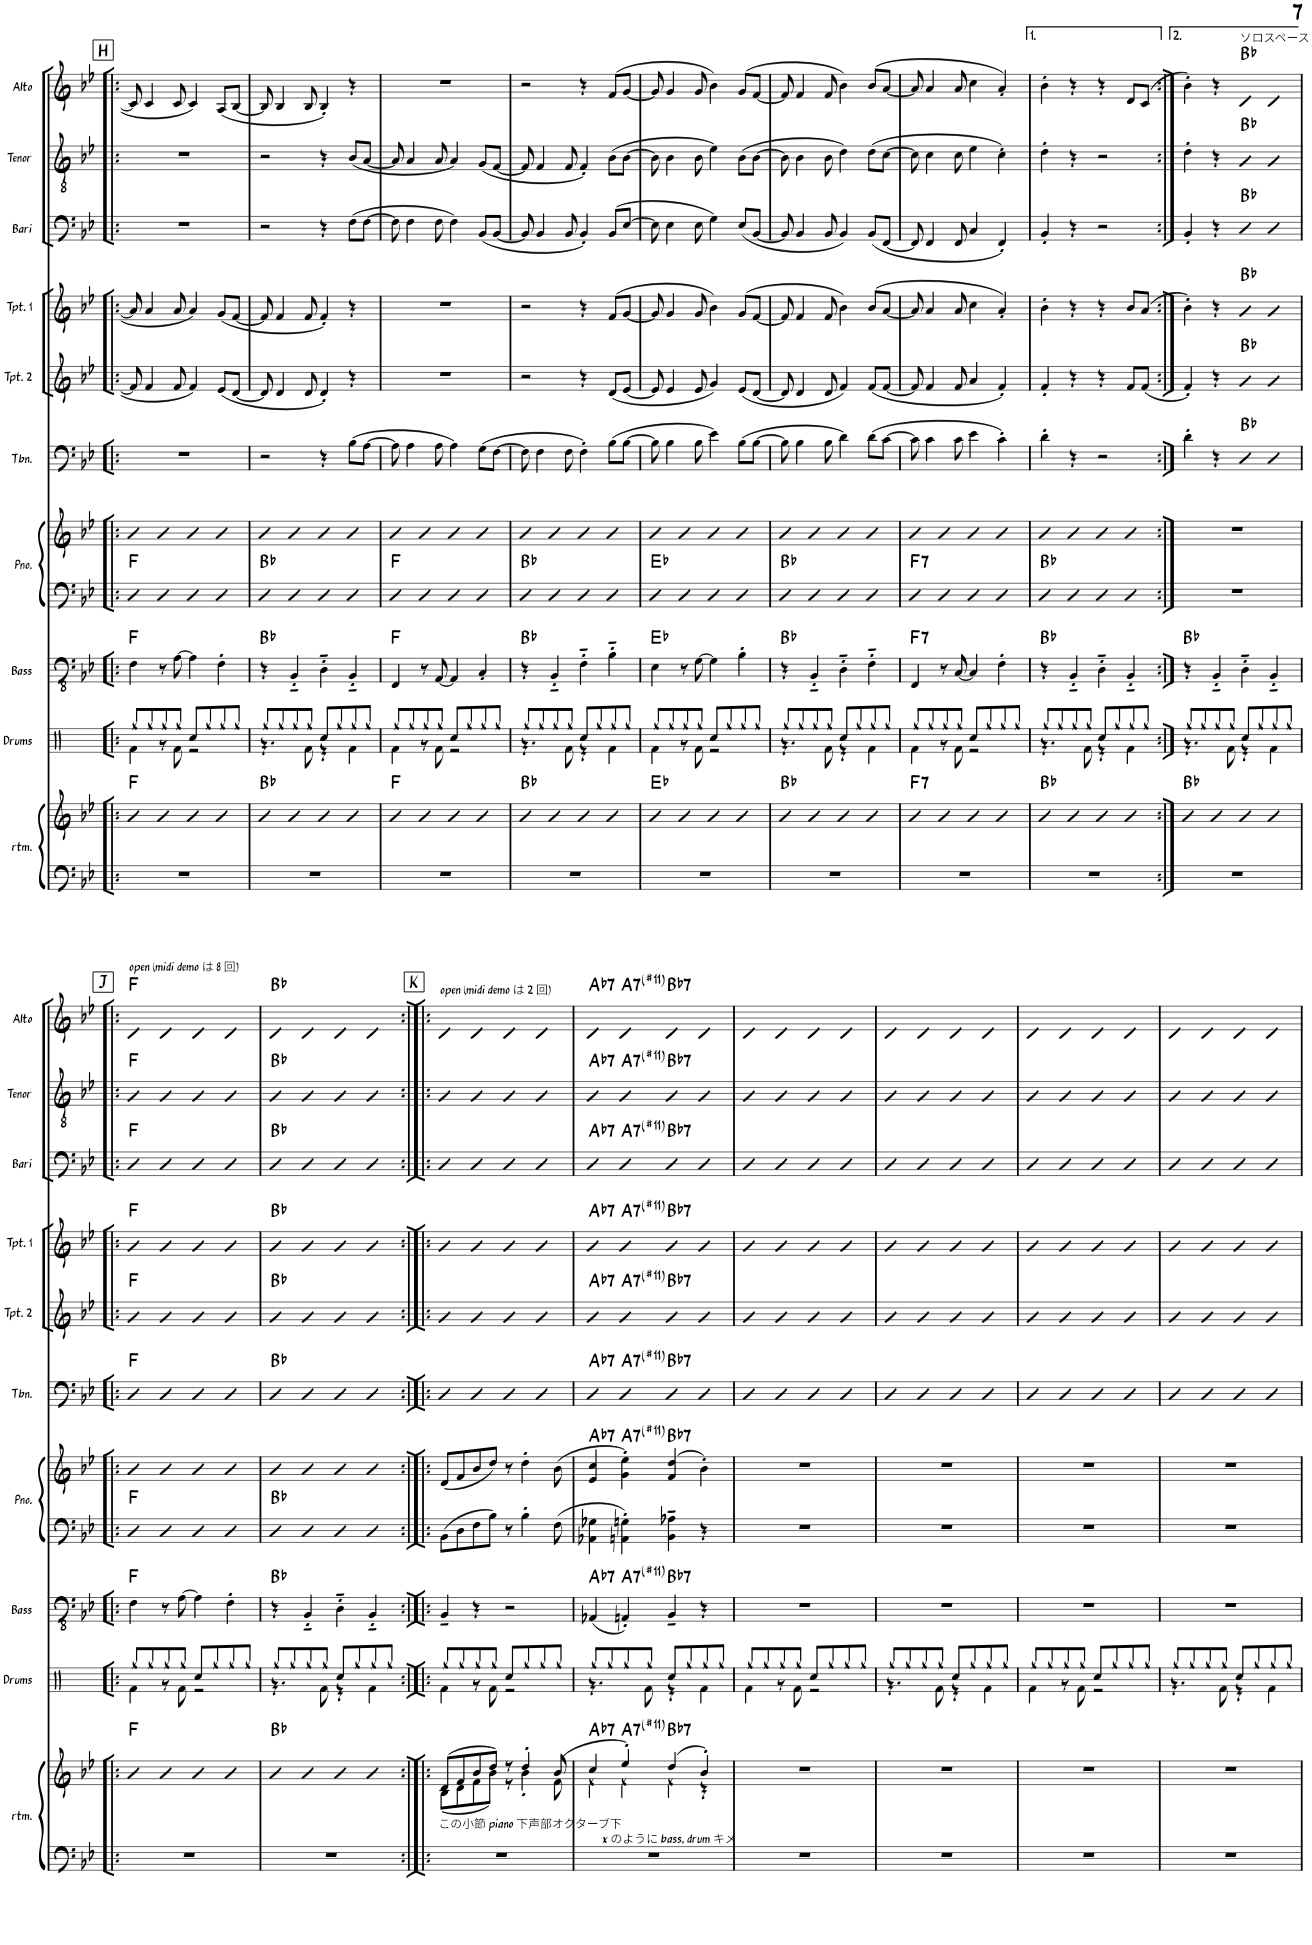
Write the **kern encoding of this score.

**kern	**kern	**harte	**kern	**kern	**harte	**kern	**kern	**harte	**kern	**harte	**kern	**harte	**kern	**harte	**kern	**harte	**kern	**harte	**kern	**harte
*part10	*part10	*part10	*part9	*part8	*part8	*part7	*part7	*part7	*part6	*part6	*part5	*part5	*part4	*part4	*part3	*part3	*part2	*part2	*part1	*part1
*staff12	*staff11	*	*staff10	*staff9	*	*staff8	*staff7	*	*staff6	*	*staff5	*	*staff4	*	*staff3	*	*staff2	*	*staff1	*
*I"Rhythm	*	*	*I"Drums	*I"Bass	*	*I"Piano	*	*	*I"Trombone 1	*	*I"Trumpet 2	*	*I"Trumpet 1	*	*I"Bari Sax	*	*I"Tenor Sax	*	*I"Alto Sax	*
*I'rtm.	*	*	*I'Drums	*I'Bass	*	*I'Pno.	*	*	*I'Tbn.	*	*I'Tpt. 2	*	*I'Tpt. 1	*	*I'Bari	*	*I'Tenor	*	*I'Alto	*
!!LO:PB:g=z
*clefF4	*clefG2	*	*clefX	*clefFv4	*	*clefF4	*clefG2	*	*clefF4	*	*clefG2	*	*clefG2	*	*clefF4	*	*clefGv2	*	*clefG2	*
*	*	*	*	*	*	*	*	*	*	*	*ITrd1c2	*	*ITrd1c2	*	*ITrd12c21	*	*ITrd8c14	*	*ITrd5c9	*
*k[b-e-]	*k[b-e-]	*	*k[]	*k[b-e-]	*	*k[b-e-]	*k[b-e-]	*	*k[b-e-]	*	*k[b-e-]	*	*k[b-e-]	*	*k[b-e-]	*	*k[b-e-]	*	*k[b-e-]	*
*M4/4	*M4/4	*	*M4/4	*M4/4	*	*M4/4	*M4/4	*	*M4/4	*	*M4/4	*	*M4/4	*	*M4/4	*	*M4/4	*	*M4/4	*
!!LO:REH:place=s1:a:B:rj:fs=14:t=H
=99!|:	=99!|:	=99!|:	=99!|:	=99!|:	=99!|:	=99!|:	=99!|:	=99!|:	=99!|:	=99!|:	=99!|:	=99!|:	=99!|:	=99!|:	=99!|:	=99!|:	=99!|:	=99!|:	=99!|:	=99!|:
*	*	*	*^	*	*	*	*	*	*	*	*	*	*	*	*	*	*	*	*	*
1r	4b-	F:maj	8Rgg/L	4Rf\	4FF\	F:maj	4D	4b-	F:maj	1r	.	8f/]	.	8a/]	.	1r	.	1r	.	8c/]	.
.	.	.	8Rgg/	.	.	.	.	.	.	.	.	4f/	.	4a/	.	.	.	.	.	4c/	.
.	4b-	.	8Rgg/	8r	8r	.	4D	4b-	.	.	.	.	.	.	.	.	.	.	.	.	.
.	.	.	8Rgg/J	8Rf\	[8AA\	.	.	.	.	.	.	8f/	.	8a/	.	.	.	.	.	8c/	.
.	4b-	.	8Rcc/L	2r	4AA\]	.	4D	4b-	.	.	.	4f/	.	4a/	.	.	.	.	.	4c/	.
.	.	.	8Rgg/	.	.	.	.	.	.	.	.	.	.	.	.	.	.	.	.	.	.
.	4b-	.	8Rgg/	.	4FF'\	.	4D	4b-	.	.	.	(8e-/L	.	(8g/L	.	.	.	.	.	(8A/L	.
.	.	.	8Rgg/J	.	.	.	.	.	.	.	.	[8d/J	.	[8f/J	.	.	.	.	.	[8B-/J	.
=100	=100	=100	=100	=100	=100	=100	=100	=100	=100	=100	=100	=100	=100	=100	=100	=100	=100	=100	=100	=100	=100
1r	4b-	Bb:maj	8Rgg/L	4.r	4r	Bb:maj	4D	4b-	Bb:maj	2r	.	8d/]	.	8f/]	.	2r	.	2r	.	8B-/]	.
.	.	.	8Rgg/	.	.	.	.	.	.	.	.	4d/	.	4f/	.	.	.	.	.	4B-/	.
.	4b-	.	8Rgg/	.	4BBB-'~/	.	4D	4b-	.	.	.	.	.	.	.	.	.	.	.	.	.
.	.	.	8Rgg/J	8Rf\	.	.	.	.	.	.	.	8d/	.	8f/	.	.	.	.	.	8B-/	.
.	4b-	.	8Rcc/L	4r	4DD'~\	.	4D	4b-	.	4r	.	4d'/)	.	4f'/)	.	4r	.	4r	.	4B-'/)	.
.	.	.	8Rgg/	.	.	.	.	.	.	.	.	.	.	.	.	.	.	.	.	.	.
.	4b-	.	8Rgg/	4Rf\	4BBB-'~/	.	4D	4b-	.	(8B-\L	.	4r	.	4r	.	(8F\L	.	(8B-/L	.	4r	.
.	.	.	8Rgg/J	.	.	.	.	.	.	[8A\J	.	.	.	.	.	[8F\J	.	[8A/J	.	.	.
=101	=101	=101	=101	=101	=101	=101	=101	=101	=101	=101	=101	=101	=101	=101	=101	=101	=101	=101	=101	=101	=101
1r	4b-	F:maj	8Rgg/L	4Rf\	4FFF/	F:maj	4D	4b-	F:maj	8A\]	.	1r	.	1r	.	8F\]	.	8A/]	.	1r	.
.	.	.	8Rgg/	.	.	.	.	.	.	4A\	.	.	.	.	.	4F\	.	4A/	.	.	.
.	4b-	.	8Rgg/	8r	8r	.	4D	4b-	.	.	.	.	.	.	.	.	.	.	.	.	.
.	.	.	8Rgg/J	8Rf\	[8AAA/	.	.	.	.	8A\	.	.	.	.	.	8F\	.	8A/	.	.	.
.	4b-	.	8Rcc/L	2r	4AAA/]	.	4D	4b-	.	4A\)	.	.	.	.	.	4F\)	.	4A/)	.	.	.
.	.	.	8Rgg/	.	.	.	.	.	.	.	.	.	.	.	.	.	.	.	.	.	.
.	4b-	.	8Rgg/	.	4CC'/	.	4D	4b-	.	(8G\L	.	.	.	.	.	(8BB-/L	.	(8G/L	.	.	.
.	.	.	8Rgg/J	.	.	.	.	.	.	[8F\J	.	.	.	.	.	[8BB-/J	.	[8F/J	.	.	.
=102	=102	=102	=102	=102	=102	=102	=102	=102	=102	=102	=102	=102	=102	=102	=102	=102	=102	=102	=102	=102	=102
1r	4b-	Bb:maj	8Rgg/L	4.r	4r	Bb:maj	4D	4b-	Bb:maj	8F\]	.	2r	.	2r	.	8BB-/]	.	8F/]	.	2r	.
.	.	.	8Rgg/	.	.	.	.	.	.	4F\	.	.	.	.	.	4BB-/	.	4F/	.	.	.
.	4b-	.	8Rgg/	.	4BBB-'~/	.	4D	4b-	.	.	.	.	.	.	.	.	.	.	.	.	.
.	.	.	8Rgg/J	8Rf\	.	.	.	.	.	8F\	.	.	.	.	.	8BB-/	.	8F/	.	.	.
.	4b-	.	8Rcc/L	4r	4FF'~\	.	4D	4b-	.	4F'\)	.	4r	.	4r	.	4BB-'/)	.	4F'/)	.	4r	.
.	.	.	8Rgg/	.	.	.	.	.	.	.	.	.	.	.	.	.	.	.	.	.	.
.	4b-	.	8Rgg/	4Rf\	4BB-'~\	.	4D	4b-	.	(8B-\L	.	(8d/L	.	(8f/L	.	(8BB-/L	.	(8B-\L	.	(8f/L	.
.	.	.	8Rgg/J	.	.	.	.	.	.	[8B-\J	.	[8e-/J	.	[8g/J	.	[8E-/J	.	[8B-\J	.	[8g/J	.
=103	=103	=103	=103	=103	=103	=103	=103	=103	=103	=103	=103	=103	=103	=103	=103	=103	=103	=103	=103	=103	=103
1r	4b-	Eb:maj	8Rgg/L	4Rf\	4EE-\	Eb:maj	4D	4b-	Eb:maj	8B-\]	.	8e-/]	.	8g/]	.	8E-\]	.	8B-\]	.	8g/]	.
.	.	.	8Rgg/	.	.	.	.	.	.	4B-\	.	4e-/	.	4g/	.	4E-\	.	4B-\	.	4g/	.
.	4b-	.	8Rgg/	8r	8r	.	4D	4b-	.	.	.	.	.	.	.	.	.	.	.	.	.
.	.	.	8Rgg/J	8Rf\	[8GG\	.	.	.	.	8B-\	.	8e-/	.	8g/	.	8E-\	.	8B-\	.	8g/	.
.	4b-	.	8Rcc/L	2r	4GG\]	.	4D	4b-	.	4e-\)	.	4g/)	.	4b-\)	.	4G\)	.	4e-\)	.	4b-\)	.
.	.	.	8Rgg/	.	.	.	.	.	.	.	.	.	.	.	.	.	.	.	.	.	.
.	4b-	.	8Rgg/	.	4BB-'\	.	4D	4b-	.	(8B-\L	.	(8e-/L	.	(8g/L	.	(8E-/L	.	(8B-\L	.	(8g/L	.
.	.	.	8Rgg/J	.	.	.	.	.	.	[8B-\J	.	[8d/J	.	[8f/J	.	[8BB-/J	.	[8B-\J	.	[8f/J	.
=104	=104	=104	=104	=104	=104	=104	=104	=104	=104	=104	=104	=104	=104	=104	=104	=104	=104	=104	=104	=104	=104
1r	4b-	Bb:maj	8Rgg/L	4.r	4r	Bb:maj	4D	4b-	Bb:maj	8B-\]	.	8d/]	.	8f/]	.	8BB-/]	.	8B-\]	.	8f/]	.
.	.	.	8Rgg/	.	.	.	.	.	.	4B-\	.	4d/	.	4f/	.	4BB-/	.	4B-\	.	4f/	.
.	4b-	.	8Rgg/	.	4BBB-'~/	.	4D	4b-	.	.	.	.	.	.	.	.	.	.	.	.	.
.	.	.	8Rgg/J	8Rf\	.	.	.	.	.	8B-\	.	8d/	.	8f/	.	8BB-/	.	8B-\	.	8f/	.
.	4b-	.	8Rcc/L	4r	4DD'~\	.	4D	4b-	.	4d\)	.	4f/)	.	4b-\)	.	4BB-/)	.	4d\)	.	4b-\)	.
.	.	.	8Rgg/	.	.	.	.	.	.	.	.	.	.	.	.	.	.	.	.	.	.
.	4b-	.	8Rgg/	4Rf\	4FF'~\	.	4D	4b-	.	(8d\L	.	(8f/L	.	(8b-/L	.	(8BB-/L	.	(8d\L	.	(8b-/L	.
.	.	.	8Rgg/J	.	.	.	.	.	.	[8c\J	.	[8f/J	.	[8a/J	.	[8FF/J	.	[8c\J	.	[8a/J	.
=105	=105	=105	=105	=105	=105	=105	=105	=105	=105	=105	=105	=105	=105	=105	=105	=105	=105	=105	=105	=105	=105
!	!	!LO:H:kt=7	!	!	!	!LO:H:kt=7	!	!	!LO:H:kt=7	!	!	!	!	!	!	!	!	!	!	!	!
1r	4b-	F:7	8Rgg/L	4Rf\	4FFF/	F:7	4D	4b-	F:7	8c\]	.	8f/]	.	8a/]	.	8FF/]	.	8c\]	.	8a/]	.
.	.	.	8Rgg/	.	.	.	.	.	.	4c\	.	4f/	.	4a/	.	4FF/	.	4c\	.	4a/	.
.	4b-	.	8Rgg/	8r	8r	.	4D	4b-	.	.	.	.	.	.	.	.	.	.	.	.	.
.	.	.	8Rgg/J	8Rf\	[8CC/	.	.	.	.	8c\	.	8f/	.	8a/	.	8FF/	.	8c\	.	8a/	.
.	4b-	.	8Rcc/L	2r	4CC/]	.	4D	4b-	.	4e-\	.	4a/	.	4cc\	.	4C/	.	4e-\	.	4cc\	.
.	.	.	8Rgg/	.	.	.	.	.	.	.	.	.	.	.	.	.	.	.	.	.	.
.	4b-	.	8Rgg/	.	4FF'\	.	4D	4b-	.	4c'\)	.	4f'/)	.	4a'/)	.	4FF'/)	.	4c'\)	.	4a'/)	.
.	.	.	8Rgg/J	.	.	.	.	.	.	.	.	.	.	.	.	.	.	.	.	.	.
=106	=106	=106	=106	=106	=106	=106	=106	=106	=106	=106	=106	=106	=106	=106	=106	=106	=106	=106	=106	=106	=106
1r	4b-	Bb:maj	8Rgg/L	4.r	4r	Bb:maj	4D	4b-	Bb:maj	4d'\	.	4f'/	.	4b-'\	.	4BB-'/	.	4d'\	.	4b-'\	.
.	.	.	8Rgg/	.	.	.	.	.	.	.	.	.	.	.	.	.	.	.	.	.	.
.	4b-	.	8Rgg/	.	4BBB-'~/	.	4D	4b-	.	4r	.	4r	.	4r	.	4r	.	4r	.	4r	.
.	.	.	8Rgg/J	8Rf\	.	.	.	.	.	.	.	.	.	.	.	.	.	.	.	.	.
.	4b-	.	8Rcc/L	4r	4DD'~\	.	4D	4b-	.	2r	.	4r	.	4r	.	2r	.	2r	.	4r	.
.	.	.	8Rgg/	.	.	.	.	.	.	.	.	.	.	.	.	.	.	.	.	.	.
.	4b-	.	8Rgg/	4Rf\	4BBB-'~/	.	4D	4b-	.	.	.	8f/L	.	8b-/L	.	.	.	.	.	8d/L	.
.	.	.	8Rgg/J	.	.	.	.	.	.	.	.	(8f/J	.	(8a/J	.	.	.	.	.	(8c/J	.
=107:|!	=107:|!	=107:|!	=107:|!	=107:|!	=107:|!	=107:|!	=107:|!	=107:|!	=107:|!	=107:|!	=107:|!	=107:|!	=107:|!	=107:|!	=107:|!	=107:|!	=107:|!	=107:|!	=107:|!	=107:|!	=107:|!
1r	4b-	Bb:maj	8Rgg/L	4.r	4r	Bb:maj	1r	1r	.	4d'\	.	4f'/)	.	4b-'\)	.	4BB-'/	.	4d'\	.	4b-'\)	.
.	.	.	8Rgg/	.	.	.	.	.	.	.	.	.	.	.	.	.	.	.	.	.	.
.	4b-	.	8Rgg/	.	4BBB-'~/	.	.	.	.	4r	.	4r	.	4r	.	4r	.	4r	.	4r	.
.	.	.	8Rgg/J	8Rf\	.	.	.	.	.	.	.	.	.	.	.	.	.	.	.	.	.
!	!	!	!	!	!	!	!	!	!	!	!	!	!	!	!	!	!	!	!	!LO:TX:a:t=ソロスペース	!
.	4b-	.	8Rcc/L	4r	4DD'~\	.	.	.	.	4D	Bb:maj	4a	Bb:maj	4a	Bb:maj	4D	Bb:maj	4A	Bb:maj	4d	Bb:maj
.	.	.	8Rgg/	.	.	.	.	.	.	.	.	.	.	.	.	.	.	.	.	.	.
.	4b-	.	8Rgg/	4Rf\	4BBB-'~/	.	.	.	.	4D	.	4a	.	4a	.	4D	.	4A	.	4d	.
.	.	.	8Rgg/J	.	.	.	.	.	.	.	.	.	.	.	.	.	.	.	.	.	.
!!LO:LB:g=z
!!LO:REH:place=s1:a:B:rj:fs=14:t=J
=108!|:	=108!|:	=108!|:	=108!|:	=108!|:	=108!|:	=108!|:	=108!|:	=108!|:	=108!|:	=108!|:	=108!|:	=108!|:	=108!|:	=108!|:	=108!|:	=108!|:	=108!|:	=108!|:	=108!|:	=108!|:	=108!|:
!	!	!	!	!	!	!	!	!	!	!	!	!	!	!	!	!	!	!	!	!LO:TX:a:t=open (midi demo は 8 回)	!
1r	4b-	F:maj	8Rgg/L	4Rf\	4FF\	F:maj	4D	4b-	F:maj	4D	F:maj	4a	F:maj	4a	F:maj	4D	F:maj	4A	F:maj	4d	F:maj
.	.	.	8Rgg/	.	.	.	.	.	.	.	.	.	.	.	.	.	.	.	.	.	.
.	4b-	.	8Rgg/	8r	8r	.	4D	4b-	.	4D	.	4a	.	4a	.	4D	.	4A	.	4d	.
.	.	.	8Rgg/J	8Rf\	[8AA\	.	.	.	.	.	.	.	.	.	.	.	.	.	.	.	.
.	4b-	.	8Rcc/L	2r	4AA\]	.	4D	4b-	.	4D	.	4a	.	4a	.	4D	.	4A	.	4d	.
.	.	.	8Rgg/	.	.	.	.	.	.	.	.	.	.	.	.	.	.	.	.	.	.
.	4b-	.	8Rgg/	.	4FF'\	.	4D	4b-	.	4D	.	4a	.	4a	.	4D	.	4A	.	4d	.
.	.	.	8Rgg/J	.	.	.	.	.	.	.	.	.	.	.	.	.	.	.	.	.	.
=109	=109	=109	=109	=109	=109	=109	=109	=109	=109	=109	=109	=109	=109	=109	=109	=109	=109	=109	=109	=109	=109
1r	4b-	Bb:maj	8Rgg/L	4.r	4r	Bb:maj	4D	4b-	Bb:maj	4D	Bb:maj	4a	Bb:maj	4a	Bb:maj	4D	Bb:maj	4A	Bb:maj	4d	Bb:maj
.	.	.	8Rgg/	.	.	.	.	.	.	.	.	.	.	.	.	.	.	.	.	.	.
.	4b-	.	8Rgg/	.	4BBB-'~/	.	4D	4b-	.	4D	.	4a	.	4a	.	4D	.	4A	.	4d	.
.	.	.	8Rgg/J	8Rf\	.	.	.	.	.	.	.	.	.	.	.	.	.	.	.	.	.
.	4b-	.	8Rcc/L	4r	4DD'~\	.	4D	4b-	.	4D	.	4a	.	4a	.	4D	.	4A	.	4d	.
.	.	.	8Rgg/	.	.	.	.	.	.	.	.	.	.	.	.	.	.	.	.	.	.
.	4b-	.	8Rgg/	4Rf\	4BBB-'~/	.	4D	4b-	.	4D	.	4a	.	4a	.	4D	.	4A	.	4d	.
.	.	.	8Rgg/J	.	.	.	.	.	.	.	.	.	.	.	.	.	.	.	.	.	.
!!LO:REH:place=s1:a:B:rj:fs=14:t=K
=110:|!|:	=110:|!|:	=110:|!|:	=110:|!|:	=110:|!|:	=110:|!|:	=110:|!|:	=110:|!|:	=110:|!|:	=110:|!|:	=110:|!|:	=110:|!|:	=110:|!|:	=110:|!|:	=110:|!|:	=110:|!|:	=110:|!|:	=110:|!|:	=110:|!|:	=110:|!|:	=110:|!|:	=110:|!|:
*	*^	*	*	*	*	*	*	*	*	*	*	*	*	*	*	*	*	*	*	*	*
!	!	!	!	!	!	!	!	!	!	!	!	!	!	!	!	!	!	!	!	!	!LO:TX:a:t=open (midi demo は 2 回)	!
!	!LO:TX:b:t=この小節 piano 下声部オクターブ下	!	!	!	!	!	!	!	!	!	!	!	!	!	!	!	!	!	!	!	!	!
1r	(8d/L	(8B-\L	.	8Rgg/L	4Rf\	4BBB-~/	.	8BB-\L	(8d/L	.	4D	.	4a	.	4a	.	4D	.	4A	.	4d	.
.	8f/	8d\	.	8Rgg/	.	.	.	8D\	8f/	.	.	.	.	.	.	.	.	.	.	.	.	.
.	8b-/	8f\	.	8Rgg/	8r	4r	.	8F\	8b-/	.	4D	.	4a	.	4a	.	4D	.	4A	.	4d	.
.	8dd/J)	8b-\J)	.	8Rgg/J	8Rf\	.	.	8B-\J	8dd/J)	.	.	.	.	.	.	.	.	.	.	.	.	.
.	8r	8r	.	8Rcc/L	2r	2r	.	8r	8r	.	4D	.	4a	.	4a	.	4D	.	4A	.	4d	.
.	4dd'/	4b-'\	.	8Rgg/	.	.	.	4B-'\	4dd'\	.	.	.	.	.	.	.	.	.	.	.	.	.
.	.	.	.	8Rgg/	.	.	.	.	.	.	4D	.	4a	.	4a	.	4D	.	4A	.	4d	.
.	(8b-/	8f\	.	8Rgg/J	.	.	.	8F\	(8b-\	.	.	.	.	.	.	.	.	.	.	.	.	.
=111	=111	=111	=111	=111	=111	=111	=111	=111	=111	=111	=111	=111	=111	=111	=111	=111	=111	=111	=111	=111	=111	=111
!	!LO:TX:b:t=x のように bass, drum キメ	!	!LO:H:kt=7	!	!	!	!LO:H:kt=7	!	!	!LO:H:kt=7	!	!LO:H:kt=7	!	!LO:H:kt=7	!	!LO:H:kt=7	!	!LO:H:kt=7	!	!LO:H:kt=7	!	!LO:H:kt=7
1r	4cc/	4f\	Ab:7	8Rgg/L	4.r	(4AAA-X/	Ab:7	4AA-X\ 4G-X\	4e-/ 4cc/	Ab:7	4D	Ab:7	4a	Ab:7	4a	Ab:7	4D	Ab:7	4A	Ab:7	4d	Ab:7
.	.	.	.	8Rgg/	.	.	.	.	.	.	.	.	.	.	.	.	.	.	.	.	.	.
!	!	!	!LO:H:kt=7	!	!	!	!LO:H:kt=7	!	!	!LO:H:kt=7	!	!LO:H:kt=7	!	!LO:H:kt=7	!	!LO:H:kt=7	!	!LO:H:kt=7	!	!LO:H:kt=7	!	!LO:H:kt=7
.	4ee-'/)	4f\	A:7(#11)	8Rgg/	.	4AAAn'/)	A:7(#11)	4AAn\' 4Gn\'	4g\' 4ee-\')	A:7(#11)	4D	A:7(#11)	4a	A:7(#11)	4a	A:7(#11)	4D	A:7(#11)	4A	A:7(#11)	4d	A:7(#11)
.	.	.	.	8Rgg/J	8Rf\	.	.	.	.	.	.	.	.	.	.	.	.	.	.	.	.	.
!	!	!	!LO:H:kt=7	!	!	!	!LO:H:kt=7	!	!	!LO:H:kt=7	!	!LO:H:kt=7	!	!LO:H:kt=7	!	!LO:H:kt=7	!	!LO:H:kt=7	!	!LO:H:kt=7	!	!LO:H:kt=7
.	(4dd/	4f\	Bb:7	8Rcc/L	4r	4BBB-~/	Bb:7	4BB-\~ 4A-X\~	(4f/ 4dd/	Bb:7	4D	Bb:7	4a	Bb:7	4a	Bb:7	4D	Bb:7	4A	Bb:7	4d	Bb:7
.	.	.	.	8Rgg/	.	.	.	.	.	.	.	.	.	.	.	.	.	.	.	.	.	.
.	4b-'/)	4r	.	8Rgg/	4Rf\	4r	.	4r	4b-'\)	.	4D	.	4a	.	4a	.	4D	.	4A	.	4d	.
.	.	.	.	8Rgg/J	.	.	.	.	.	.	.	.	.	.	.	.	.	.	.	.	.	.
*	*v	*v	*	*	*	*	*	*	*	*	*	*	*	*	*	*	*	*	*	*	*	*
=112	=112	=112	=112	=112	=112	=112	=112	=112	=112	=112	=112	=112	=112	=112	=112	=112	=112	=112	=112	=112	=112
1r	1r	.	8Rgg/L	4Rf\	1r	.	1r	1r	.	4D	.	4a	.	4a	.	4D	.	4A	.	4d	.
.	.	.	8Rgg/	.	.	.	.	.	.	.	.	.	.	.	.	.	.	.	.	.	.
.	.	.	8Rgg/	8r	.	.	.	.	.	4D	.	4a	.	4a	.	4D	.	4A	.	4d	.
.	.	.	8Rgg/J	8Rf\	.	.	.	.	.	.	.	.	.	.	.	.	.	.	.	.	.
.	.	.	8Rcc/L	2r	.	.	.	.	.	4D	.	4a	.	4a	.	4D	.	4A	.	4d	.
.	.	.	8Rgg/	.	.	.	.	.	.	.	.	.	.	.	.	.	.	.	.	.	.
.	.	.	8Rgg/	.	.	.	.	.	.	4D	.	4a	.	4a	.	4D	.	4A	.	4d	.
.	.	.	8Rgg/J	.	.	.	.	.	.	.	.	.	.	.	.	.	.	.	.	.	.
=113	=113	=113	=113	=113	=113	=113	=113	=113	=113	=113	=113	=113	=113	=113	=113	=113	=113	=113	=113	=113	=113
1r	1r	.	8Rgg/L	4.r	1r	.	1r	1r	.	4D	.	4a	.	4a	.	4D	.	4A	.	4d	.
.	.	.	8Rgg/	.	.	.	.	.	.	.	.	.	.	.	.	.	.	.	.	.	.
.	.	.	8Rgg/	.	.	.	.	.	.	4D	.	4a	.	4a	.	4D	.	4A	.	4d	.
.	.	.	8Rgg/J	8Rf\	.	.	.	.	.	.	.	.	.	.	.	.	.	.	.	.	.
.	.	.	8Rcc/L	4r	.	.	.	.	.	4D	.	4a	.	4a	.	4D	.	4A	.	4d	.
.	.	.	8Rgg/	.	.	.	.	.	.	.	.	.	.	.	.	.	.	.	.	.	.
.	.	.	8Rgg/	4Rf\	.	.	.	.	.	4D	.	4a	.	4a	.	4D	.	4A	.	4d	.
.	.	.	8Rgg/J	.	.	.	.	.	.	.	.	.	.	.	.	.	.	.	.	.	.
=114	=114	=114	=114	=114	=114	=114	=114	=114	=114	=114	=114	=114	=114	=114	=114	=114	=114	=114	=114	=114	=114
1r	1r	.	8Rgg/L	4Rf\	1r	.	1r	1r	.	4D	.	4a	.	4a	.	4D	.	4A	.	4d	.
.	.	.	8Rgg/	.	.	.	.	.	.	.	.	.	.	.	.	.	.	.	.	.	.
.	.	.	8Rgg/	8r	.	.	.	.	.	4D	.	4a	.	4a	.	4D	.	4A	.	4d	.
.	.	.	8Rgg/J	8Rf\	.	.	.	.	.	.	.	.	.	.	.	.	.	.	.	.	.
.	.	.	8Rcc/L	2r	.	.	.	.	.	4D	.	4a	.	4a	.	4D	.	4A	.	4d	.
.	.	.	8Rgg/	.	.	.	.	.	.	.	.	.	.	.	.	.	.	.	.	.	.
.	.	.	8Rgg/	.	.	.	.	.	.	4D	.	4a	.	4a	.	4D	.	4A	.	4d	.
.	.	.	8Rgg/J	.	.	.	.	.	.	.	.	.	.	.	.	.	.	.	.	.	.
=115	=115	=115	=115	=115	=115	=115	=115	=115	=115	=115	=115	=115	=115	=115	=115	=115	=115	=115	=115	=115	=115
1r	1r	.	8Rgg/L	4.r	1r	.	1r	1r	.	4D	.	4a	.	4a	.	4D	.	4A	.	4d	.
.	.	.	8Rgg/	.	.	.	.	.	.	.	.	.	.	.	.	.	.	.	.	.	.
.	.	.	8Rgg/	.	.	.	.	.	.	4D	.	4a	.	4a	.	4D	.	4A	.	4d	.
.	.	.	8Rgg/J	8Rf\	.	.	.	.	.	.	.	.	.	.	.	.	.	.	.	.	.
.	.	.	8Rcc/L	4r	.	.	.	.	.	4D	.	4a	.	4a	.	4D	.	4A	.	4d	.
.	.	.	8Rgg/	.	.	.	.	.	.	.	.	.	.	.	.	.	.	.	.	.	.
.	.	.	8Rgg/	4Rf\	.	.	.	.	.	4D	.	4a	.	4a	.	4D	.	4A	.	4d	.
.	.	.	8Rgg/J	.	.	.	.	.	.	.	.	.	.	.	.	.	.	.	.	.	.
*	*	*	*v	*v	*	*	*	*	*	*	*	*	*	*	*	*	*	*	*	*	*
=	=	=	=	=	=	=	=	=	=	=	=	=	=	=	=	=	=	=	=	=
*-	*-	*-	*-	*-	*-	*-	*-	*-	*-	*-	*-	*-	*-	*-	*-	*-	*-	*-	*-	*-
